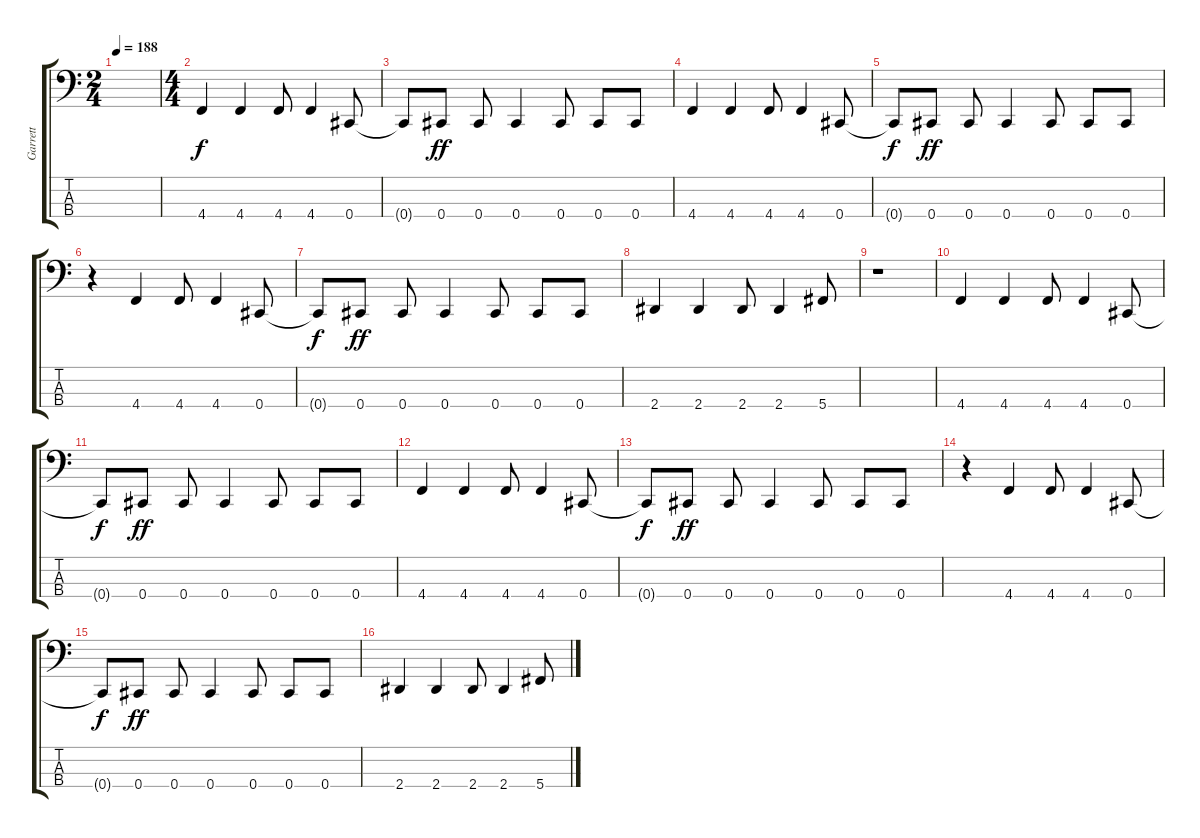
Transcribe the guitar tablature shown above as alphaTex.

\track ("Garrett" "Garrett") {instrument electricbassfinger}
\staff {score tabs}
\tuning (Gb2 Db2 Ab1 Db1) {hide}
\ts (2 4)
\tempo 188
\clef f4
\ks c
|
\ts (4 4)
4.4.4 4.4.4 4.4.8 4.4.4 0.4.8 |
0.4{t}.8{dy f} 0.4.8{dy ff} 0.4.8 0.4.4 0.4.8 0.4.8 0.4.8 |
4.4.4 4.4.4 4.4.8 4.4.4 0.4.8 |
0.4{t}.8{dy f} 0.4.8{dy ff} 0.4.8 0.4.4 0.4.8 0.4.8 0.4.8 |
r.4 4.4.4 4.4.8 4.4.4 0.4.8 |
0.4{t}.8{dy f} 0.4.8{dy ff} 0.4.8 0.4.4 0.4.8 0.4.8 0.4.8 |
2.4.4 2.4.4 2.4.8 2.4.4 5.4.8 |
r.1 |
4.4.4 4.4.4 4.4.8 4.4.4 0.4.8 |
0.4{t}.8{dy f} 0.4.8{dy ff} 0.4.8 0.4.4 0.4.8 0.4.8 0.4.8 |
4.4.4 4.4.4 4.4.8 4.4.4 0.4.8 |
0.4{t}.8{dy f} 0.4.8{dy ff} 0.4.8 0.4.4 0.4.8 0.4.8 0.4.8 |
r.4 4.4.4 4.4.8 4.4.4 0.4.8 |
0.4{t}.8{dy f} 0.4.8{dy ff} 0.4.8 0.4.4 0.4.8 0.4.8 0.4.8 |
2.4.4 2.4.4 2.4.8 2.4.4 5.4.8
